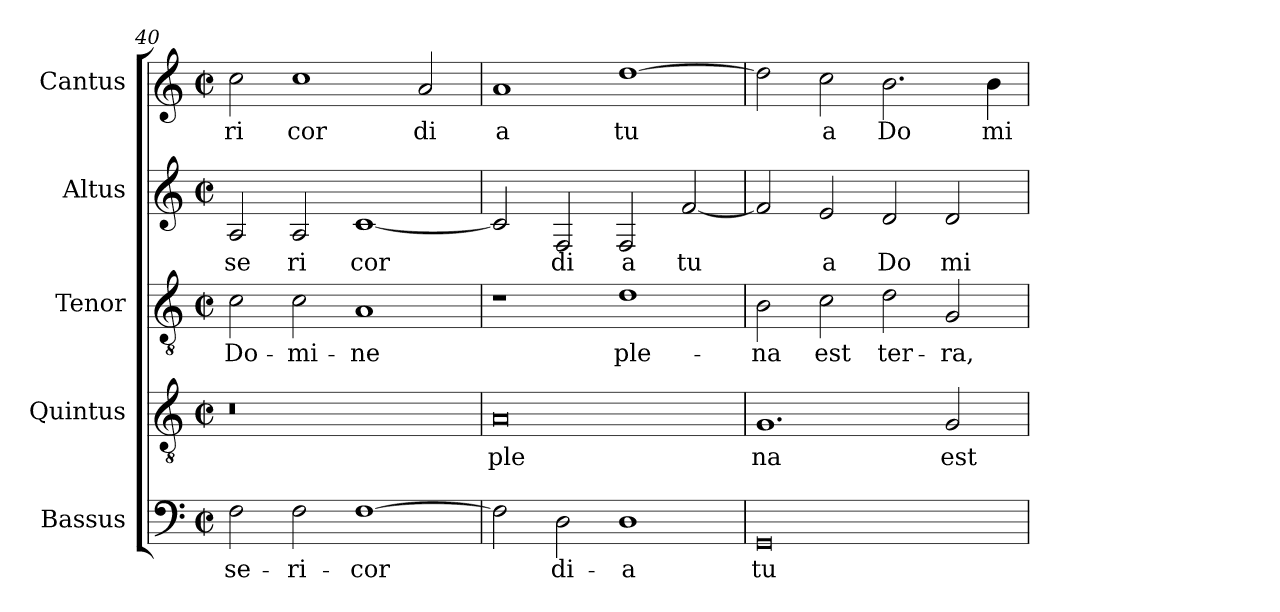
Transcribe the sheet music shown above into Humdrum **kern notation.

**kern	**text	**kern	**text	**kern	**text	**kern	**text	**kern	**text
*part5	*part5	*part4	*part4	*part3	*part3	*part2	*part2	*part1	*part1
*staff5	*staff5	*staff4	*staff4	*staff3	*staff3	*staff2	*staff2	*staff1	*staff1
*I"Bassus	*	*I"Quintus	*	*I"Tenor	*	*I"Altus	*	*I"Cantus	*
*clefF4	*	*clefGv2	*	*clefGv2	*	*clefG2	*	*clefG2	*
*k[]	*	*k[]	*	*k[]	*	*k[]	*	*k[]	*
*C:	*	*C:	*	*C:	*	*C:	*	*C:	*
*M2/2	*	*M2/2	*	*M2/2	*	*M2/2	*	*M2/2	*
*met(c|)	*	*met(c|)	*	*met(c|)	*	*met(c|)	*	*met(c|)	*
=40	=40	=40	=40	=40	=40	=40	=40	=40	=40
!	!LO:LY:b:cj	!	!	!	!LO:LY:b:cj	!	!LO:LY:b:cj	!	!LO:LY:b:cj
2F\	-se-	0r	.	2c\	Do-	2A/	se	2cc\	ri
!	!LO:LY:b:cj	!	!	!	!LO:LY:b:cj	!	!LO:LY:b:cj	!	!LO:LY:b:cj
2F\	-ri-	.	.	2c\	-mi-	2A/	ri	1cc	cor
!	!LO:LY:b:cj	!	!	!	!LO:LY:b:cj	!	!LO:LY:b:cj	!	!
[>1F	-cor-	.	.	1A	-ne	[<1c	cor	.	.
!	!	!	!	!	!	!	!	!	!LO:LY:b:cj
.	.	.	.	.	.	.	.	2a/	di
=41	=41	=41	=41	=41	=41	=41	=41	=41	=41
!	!LO:LY:b:cj	!	!LO:LY:b:cj	!	!	!	!LO:LY:b:cj	!	!LO:LY:b:cj
2F\]	--	0A	ple	1r	.	2c/]	.	1a	a
!	!LO:LY:b:cj	!	!	!	!	!	!LO:LY:b:cj	!	!
2D\	-di-	.	.	.	.	2F/	di	.	.
!	!LO:LY:b:cj	!	!	!	!LO:LY:b:cj	!	!LO:LY:b:cj	!	!LO:LY:b:cj
1D	-a	.	.	1d	ple-	2F/	a	[>1dd	tu
!	!	!	!	!	!	!	!LO:LY:b:cj	!	!
.	.	.	.	.	.	[<2f/	tu	.	.
=42	=42	=42	=42	=42	=42	=42	=42	=42	=42
!	!LO:LY:b:cj	!	!LO:LY:b:cj	!	!LO:LY:b:cj	!	!LO:LY:b:cj	!	!LO:LY:b:cj
0GG	tu-	1.G	na	2B\	-na	2f/]	.	2dd\]	.
!	!	!	!	!	!LO:LY:b:cj	!	!LO:LY:b:cj	!	!LO:LY:b:cj
.	.	.	.	2c\	est	2e/	a	2cc\	a
!	!	!	!	!	!LO:LY:b:cj	!	!LO:LY:b:cj	!	!LO:LY:b:cj
.	.	.	.	2d\	ter-	2d/	Do	2.b\	Do
!	!	!	!LO:LY:b:cj	!	!LO:LY:b:cj	!	!LO:LY:b:cj	!	!
.	.	2G/	est	2G/	-ra,	2d/	mi	.	.
!	!	!	!	!	!	!	!	!	!LO:LY:b:cj
.	.	.	.	.	.	.	.	4b\	mi
=	=	=	=	=	=	=	=	=	=
*-	*-	*-	*-	*-	*-	*-	*-	*-	*-
